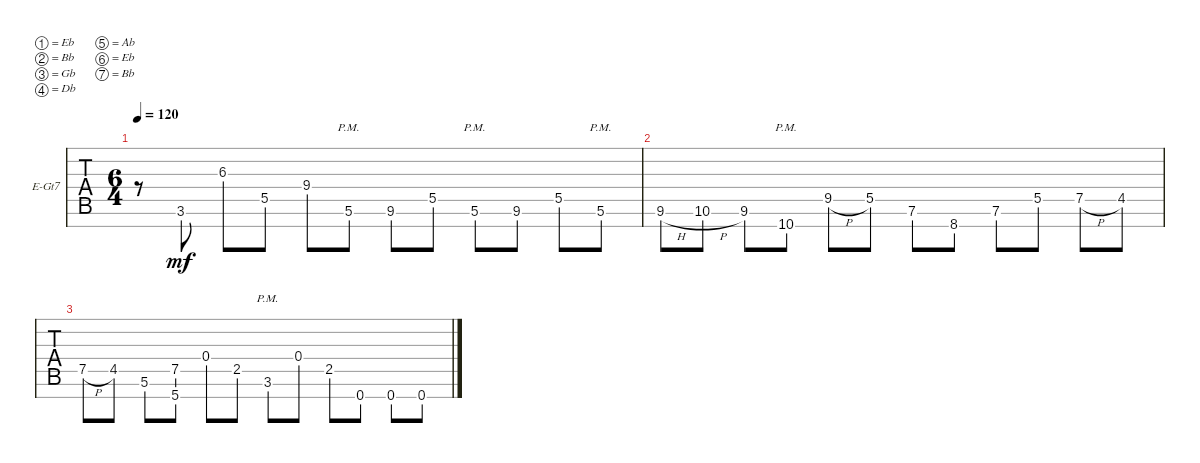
\defaultSystemsLayout 4
\bracketExtendMode groupsimilarinstruments
\firstSystemTrackNameOrientation horizontal
\otherSystemsTrackNameOrientation horizontal
\track ("Electric Guitar" "E-Gt7") {mute instrument distortionguitar}
\staff {tabs}
\tuning (Eb4 Bb3 Gb3 Db3 Ab2 Eb2 Bb1)
\ts (6 4)
\tempo 120
\clef g2
\ks c
r.8{dy mf instrument distortionguitar} 3.6.8 6.3.8 5.5.8 9.4.8 5.6{pm}.8 9.6.8 5.5.8 5.6{pm}.8 9.6.8 5.5.8 5.6{pm}.8 |
9.6{h}.8 10.6{h}.8 9.6.8 10.7{pm}.8 9.5{h}.8 5.5.8 7.6.8 8.7.8 7.6.8 5.5.8 7.5{h}.8 4.5.8 |
7.5{h}.8 4.5.8 5.6.8 (5.7 7.5).8 0.4.8 2.5.8 3.6{pm}.8 0.4.8 2.5.8 0.7.8 0.7.8 0.7.8
